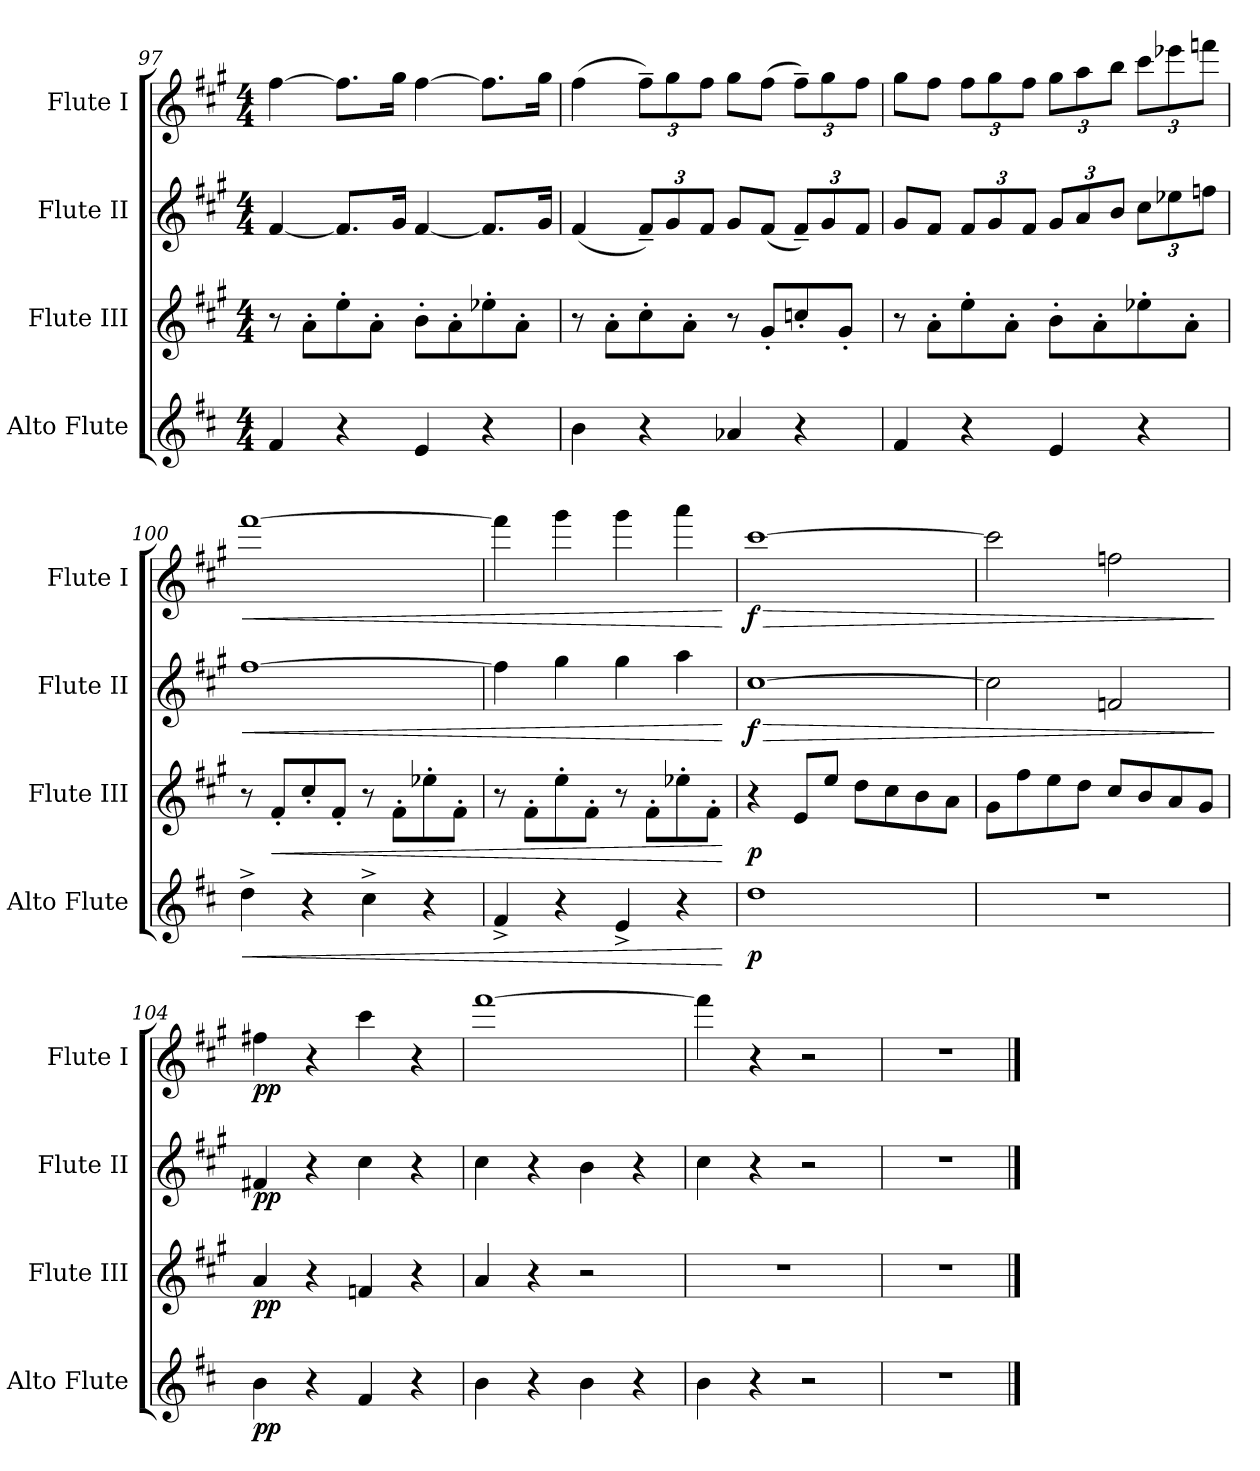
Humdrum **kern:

**kern	**dynam	**kern	**dynam	**kern	**dynam	**kern	**dynam
*part4	*part4	*part3	*part3	*part2	*part2	*part1	*part1
*staff4	*staff4	*staff3	*staff3	*staff2	*staff2	*staff1	*staff1
*I"Alto Flute	*	*I"Flute III	*	*I"Flute II	*	*I"Flute I	*
*I'Alto Flute	*	*I'Flute III	*	*I'Flute II	*	*I'Flute I	*
*clefG2	*	*clefG2	*	*clefG2	*	*clefG2	*
*ITrd3c5	*	*	*	*	*	*	*
*k[f#c#g#]	*	*k[f#c#g#]	*	*k[f#c#g#]	*	*k[f#c#g#]	*
*M4/4	*	*M4/4	*	*M4/4	*	*M4/4	*
=97	=97	=97	=97	=97	=97	=97	=97
4c#/	.	8r	.	[4f#/	.	[4ff#\	.
.	.	8a'\L	.	.	.	.	.
4r	.	8ee'\	.	8.f#/L]	.	8.ff#\L]	.
.	.	8a'\J	.	.	.	.	.
.	.	.	.	16g#/Jk	.	16gg#\Jk	.
4B/	.	8b'\L	.	[4f#/	.	[4ff#\	.
.	.	8a'\	.	.	.	.	.
4r	.	8ee-X'\	.	8.f#/L]	.	8.ff#\L]	.
.	.	8a'\J	.	.	.	.	.
.	.	.	.	16g#/Jk	.	16gg#\Jk	.
=98	=98	=98	=98	=98	=98	=98	=98
4f#\	.	8r	.	(<4f#/	.	(>4ff#\	.
.	.	8a'\L	.	.	.	.	.
*	*	*	*	*Xbrackettup	*	*Xbrackettup	*
4r	.	8cc#'\	.	12f#~/L)	.	12ff#~\L)	.
.	.	.	.	12g#/	.	12gg#\	.
.	.	8a'\J	.	.	.	.	.
.	.	.	.	12f#/J	.	12ff#\J	.
4e-X/	.	8r	.	8g#/L	.	8gg#\L	.
.	.	8g#'/L	.	(<8f#/J	.	(>8ff#\J	.
4r	.	8ccn'/	.	12f#~/L)	.	12ff#~\L)	.
.	.	.	.	12g#/	.	12gg#\	.
.	.	8g#'/J	.	.	.	.	.
.	.	.	.	12f#/J	.	12ff#\J	.
=99	=99	=99	=99	=99	=99	=99	=99
4c#/	.	8r	.	8g#/L	.	8gg#\L	.
.	.	8a'\L	.	8f#/J	.	8ff#\J	.
4r	.	8ee'\	.	12f#/L	.	12ff#\L	.
.	.	.	.	12g#/	.	12gg#\	.
.	.	8a'\J	.	.	.	.	.
.	.	.	.	12f#/J	.	12ff#\J	.
4B/	.	8b'\L	.	12g#/L	.	12gg#\L	.
.	.	.	.	12a/	.	12aa\	.
.	.	8a'\	.	.	.	.	.
.	.	.	.	12b/J	.	12bb\J	.
4r	.	8ee-X'\	.	12cc#\L	.	12ccc#\L	.
.	.	.	.	12ee-X\	.	12eee-X\	.
.	.	8a'\J	.	.	.	.	.
.	.	.	.	12ffn\J	.	12fffn\J	.
=100	=100	=100	=100	=100	=100	=100	=100
!	!LO:HP:b	!	!	!	!LO:HP:b	!	!LO:HP:b
4a^\	<	8r	.	[1ff#	<	[1fff#	<
!	!	!	!LO:HP:b	!	!	!	!
.	.	8f#'/L	<	.	.	.	.
4r	.	8cc#'/	.	.	.	.	.
.	.	8f#'/J	.	.	.	.	.
4g#^\	.	8r	.	.	.	.	.
.	.	8f#'\L	.	.	.	.	.
4r	.	8ee-X'\	.	.	.	.	.
.	.	8f#'\J	.	.	.	.	.
=101	=101	=101	=101	=101	=101	=101	=101
4c#^/	.	8r	.	4ff#\]	.	4fff#\]	.
.	.	8f#'\L	.	.	.	.	.
4r	.	8ee'\	.	4gg#\	.	4ggg#\	.
.	.	8f#'\J	.	.	.	.	.
4B^/	.	8r	.	4gg#\	.	4ggg#\	.
.	.	8f#'\L	.	.	.	.	.
4r	.	8ee-X'\	.	4aa\	.	4aaa\	.
.	.	8f#'\J	.	.	.	.	.
.	[	.	[	.	[	.	[
=102	=102	=102	=102	=102	=102	=102	=102
!	!LO:DY:b	!	!LO:DY:b	!	!LO:HP:b	!	!LO:HP:b
!	!	!	!	!	!LO:DY:n=1:b	!	!LO:DY:n=1:b
1a	p	4r	p	[1cc#	> f	[1ccc#	> f
.	.	8e/L	.	.	.	.	.
.	.	8ee/J	.	.	.	.	.
.	.	8dd\L	.	.	.	.	.
.	.	8cc#\	.	.	.	.	.
.	.	8b\	.	.	.	.	.
.	.	8a\J	.	.	.	.	.
=103	=103	=103	=103	=103	=103	=103	=103
1r	.	8g#\L	.	2cc#\]	.	2ccc#\]	.
.	.	8ff#\	.	.	.	.	.
.	.	8ee\	.	.	.	.	.
.	.	8dd\J	.	.	.	.	.
.	.	8cc#/L	.	2fn/	.	2ffn\	.
.	.	8b/	.	.	.	.	.
.	.	8a/	.	.	.	.	.
.	.	8g#/J	.	.	.	.	.
.	.	.	.	.	]	.	]
=104	=104	=104	=104	=104	=104	=104	=104
!	!LO:DY:b	!	!LO:DY:b	!	!LO:DY:b	!	!LO:DY:b
4f#\	pp	4a/	pp	4f#X/	pp	4ff#X\	pp
4r	.	4r	.	4r	.	4r	.
4c#/	.	4fn/	.	4cc#\	.	4ccc#\	.
4r	.	4r	.	4r	.	4r	.
=105	=105	=105	=105	=105	=105	=105	=105
4f#\	.	4a/	.	4cc#\	.	[1fff#	.
4r	.	4r	.	4r	.	.	.
4f#\	.	2r	.	4b\	.	.	.
4r	.	.	.	4r	.	.	.
=106	=106	=106	=106	=106	=106	=106	=106
4f#\	.	1r	.	4cc#\	.	4fff#\]	.
4r	.	.	.	4r	.	4r	.
2r	.	.	.	2r	.	2r	.
=107	=107	=107	=107	=107	=107	=107	=107
1r	.	1r	.	1r	.	1r	.
==	==	==	==	==	==	==	==
*-	*-	*-	*-	*-	*-	*-	*-
